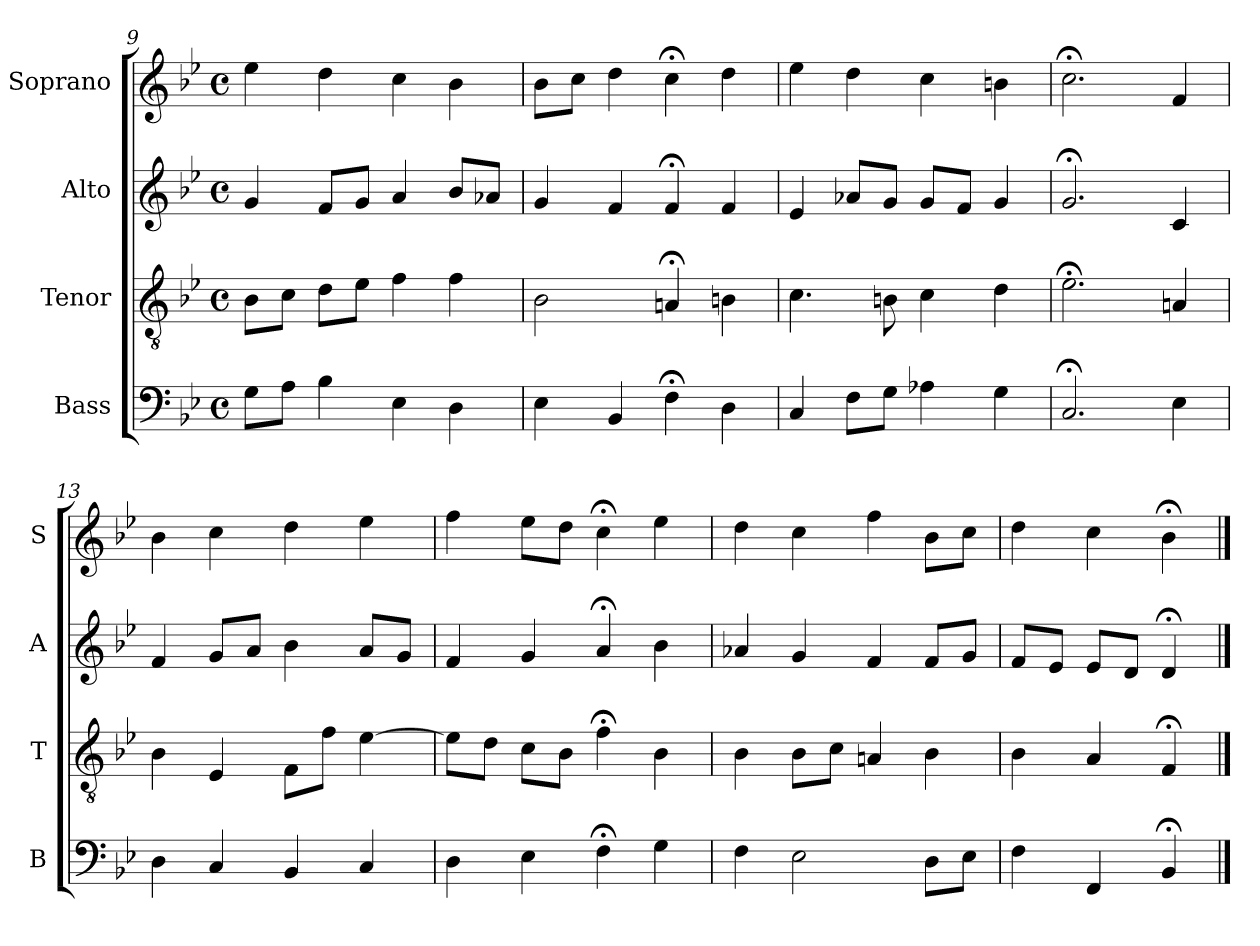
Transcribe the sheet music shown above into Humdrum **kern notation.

**kern	**kern	**kern	**kern
*part4	*part3	*part2	*part1
*staff4	*staff3	*staff2	*staff1
*I"Bass	*I"Tenor	*I"Alto	*I"Soprano
*I'B	*I'T	*I'A	*I'S
*clefF4	*clefGv2	*clefG2	*clefG2
*k[b-e-]	*k[b-e-]	*k[b-e-]	*k[b-e-]
*B-:	*B-:	*B-:	*B-:
*M4/4	*M4/4	*M4/4	*M4/4
*met(c)	*met(c)	*met(c)	*met(c)
=9	=9	=9	=9
8GL	8B-L	4g	4ee-
8AJ	8cJ	.	.
4B-	8dL	8fL	4dd
.	8e-J	8gJ	.
4E-	4f	4a	4cc
4D	4f	8b-L	4b-
.	.	8a-XJ	.
=10	=10	=10	=10
4E-	2B-	4g	8b-L
.	.	.	8ccJ
4BB-	.	4f	4dd
4F;<	4An;<	4f;<	4cc;<
4D	4Bn	4f	4dd
=11	=11	=11	=11
4C	4.c	4e-	4ee-
8FL	.	8a-XL	4dd
8GJ	8Bn	8gJ	.
4A-X	4c	8gL	4cc
.	.	8fJ	.
4G	4d	4g	4bn
=12	=12	=12	=12
2.C;<	2.e-;<	2.g;<	2.cc;<
4E-	4Ani	4c	4fi
=13	=13	=13	=13
4D	4B-i	4f	4b-i
4C	4E-	8gL	4cc
.	.	8aJ	.
4BB-	8FL	4b-	4dd
.	8fJ	.	.
4C	[4e-	8aL	4ee-
.	.	8gJ	.
=14	=14	=14	=14
4D	8e-L]	4f	4ff
.	8dJ	.	.
4E-i	8cL	4g	8ee-L
.	8B-iJ	.	8ddJ
4F;<i	4f;<i	4a;<	4cc;<
4G	4B-	4b-	4ee-
=15	=15	=15	=15
4F	4B-	4a-X	4dd
2E-	8B-L	4g	4cc
.	8cJ	.	.
.	4An	4f	4ff
8DL	4B-	8fL	8b-L
8E-J	.	8gJ	8ccJ
=16	=16	=16	=16
4F	4B-	8fL	4dd
.	.	8e-J	.
4FF	4A	8e-L	4cc
.	.	8dJ	.
4BB-;<	4F;<	4d;<	4b-;<
==	==	==	==
*-	*-	*-	*-
